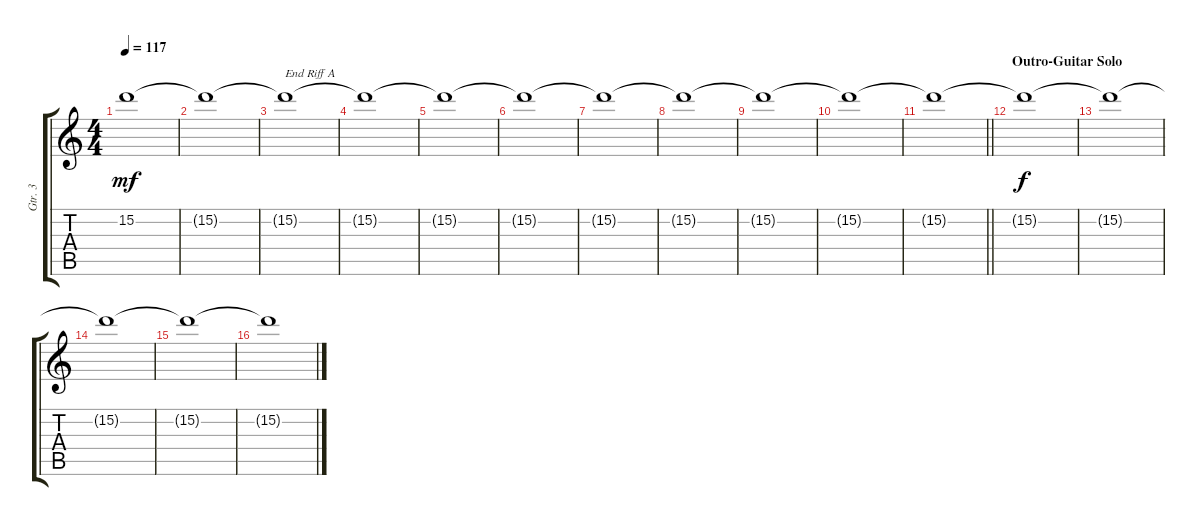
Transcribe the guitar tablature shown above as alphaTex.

\track ("Gtr. 3" "Gtr. 3") {instrument overdrivenguitar}
\staff {score tabs}
\tuning (E4 B3 G3 D3 A2 E2) {hide}
\ts (4 4)
\tempo 117
\clef g2
\ks c
15.2{t}.1{dy mf} |
15.2{t}.1 |
15.2{t}.1{txt "End Riff A"} |
15.2{t}.1 |
15.2{t}.1 |
15.2{t}.1 |
15.2{t}.1 |
15.2{t}.1 |
15.2{t}.1 |
15.2{t}.1 |
\barLineRight lightlight
15.2{t}.1 |
\section ("" "Outro-Guitar Solo")
15.2{t}.1{dy f} |
15.2{t}.1 |
15.2{t}.1 |
15.2{t}.1 |
15.2{t}.1
